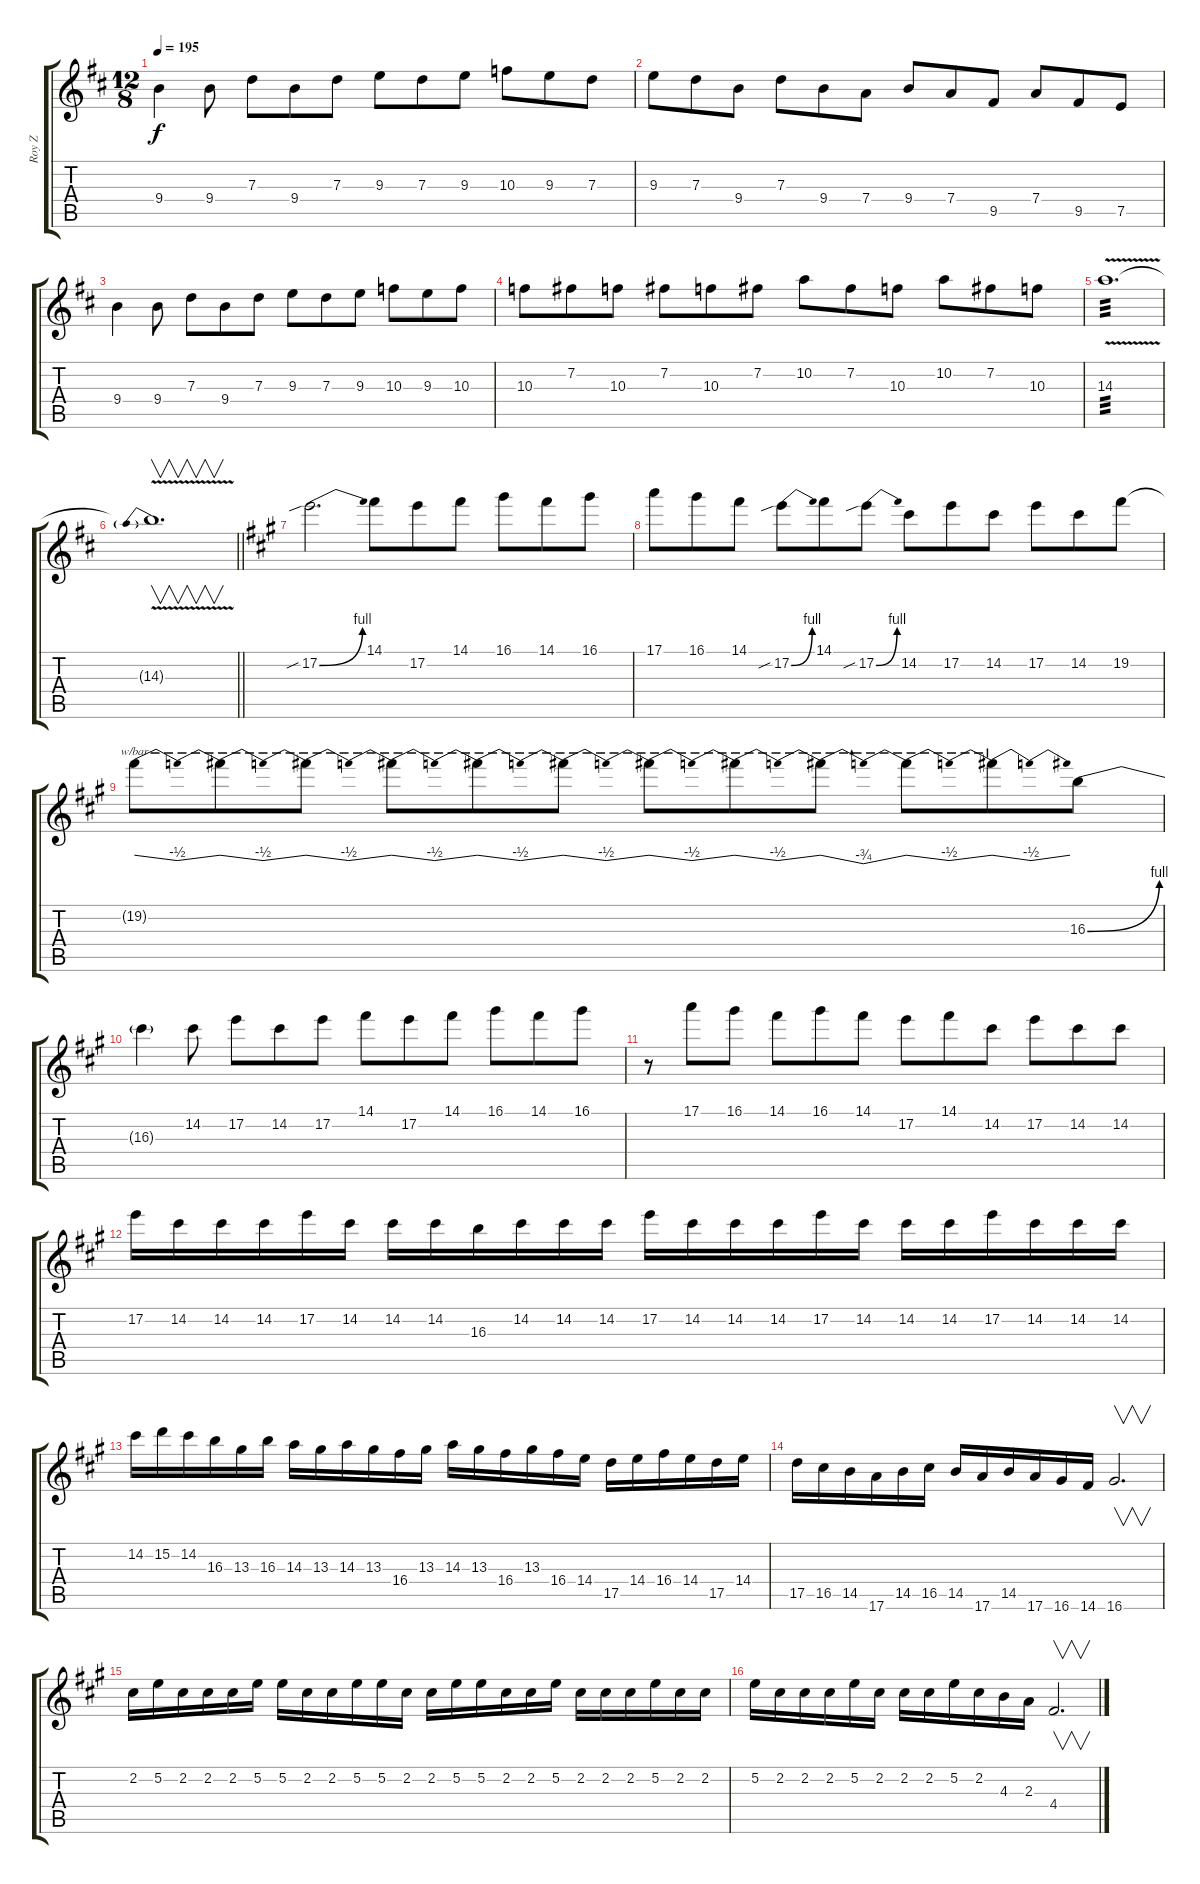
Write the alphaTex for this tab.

\track ("Roy Z" "Roy Z") {instrument overdrivenguitar}
\staff {score tabs}
\tuning (E4 B3 G3 D3 A2 E2) {hide}
\ts (12 8)
\tempo 195
\clef g2
\ks d
9.4.4{dy f} 9.4.8 7.3.8 9.4.8 7.3.8 9.3.8 7.3.8 9.3.8 10.3.8 9.3.8 7.3.8 |
9.3.8 7.3.8 9.4.8 7.3.8 9.4.8 7.4.8 9.4.8 7.4.8 9.5.8 7.4.8 9.5.8 7.5.8 |
9.4.4 9.4.8 7.3.8 9.4.8 7.3.8 9.3.8 7.3.8 9.3.8 10.3.8 9.3.8 10.3.8 |
10.3.8 7.2.8 10.3.8 7.2.8 10.3.8 7.2.8 10.2.8 7.2.8 10.3.8 10.2.8 7.2.8 10.3.8 |
14.3{v}.1{d tp 3} |
\barLineRight lightlight
14.3{be (prebend 0 4 60 4) t}.1{v d} |
\ks a
17.2{be (bend 0 0 60 4) sib}.2{d} 14.1.8 17.2.8 14.1.8 16.1.8 14.1.8 16.1.8 |
17.1.8 16.1.8 14.1.8 17.2{be (bend 0 0 60 4) sib}.8 14.1.8 17.2{be (bend 0 0 60 4) sib}.8 14.2.8 17.2.8 14.2.8 17.2.8 14.2.8 19.2.8 |
19.2{t}.8{tbe (dip default 0 0 30 -2 60 0)} 19.2{t}.8{tbe (dip default 0 0 30 -2 60 0)} 19.2{t}.8{tbe (dip default 0 0 30 -2 60 0)} 19.2{t}.8{tbe (dip default 0 0 30 -2 60 0)} 19.2{t}.8{tbe (dip default 0 0 30 -2 60 0)} 19.2{t}.8{tbe (dip default 0 0 30 -2 60 0)} 19.2{t}.8{tbe (dip default 0 0 30 -2 60 0)} 19.2{t}.8{tbe (dip default 0 0 30 -2 60 0)} 19.2{t}.8{tbe (dip default 0 0 30 -3 60 0)} 19.2{t}.8{tbe (dip default 0 0 30 -2 60 0)} 19.2{t}.8{tbe (dip default 0 0 30 -2 60 0)} 16.3{be (bend 0 0 60 4)}.8 |
16.3{t}.4 14.2.8 17.2.8 14.2.8 17.2.8 14.1.8 17.2.8 14.1.8 16.1.8 14.1.8 16.1.8 |
r.8 17.1.8 16.1.8 14.1.8 16.1.8 14.1.8 17.2.8 14.1.8 14.2.8 17.2.8 14.2.8 14.2.8 |
17.2.16 14.2.16 14.2.16 14.2.16 17.2.16 14.2.16 14.2.16 14.2.16 16.3.16 14.2.16 14.2.16 14.2.16 17.2.16 14.2.16 14.2.16 14.2.16 17.2.16 14.2.16 14.2.16 14.2.16 17.2.16 14.2.16 14.2.16 14.2.16 |
14.2.16 15.2.16 14.2.16 16.3.16 13.3.16 16.3.16 14.3.16 13.3.16 14.3.16 13.3.16 16.4.16 13.3.16 14.3.16 13.3.16 16.4.16 13.3.16 16.4.16 14.4.16 17.5.16 14.4.16 16.4.16 14.4.16 17.5.16 14.4.16 |
17.5.16 16.5.16 14.5.16 17.6.16 14.5.16 16.5.16 14.5.16 17.6.16 14.5.16 17.6.16 16.6.16 14.6.16 16.6.2{v d} |
2.2.16 5.2.16 2.2.16 2.2.16 2.2.16 5.2.16 5.2.16 2.2.16 2.2.16 5.2.16 5.2.16 2.2.16 2.2.16 5.2.16 5.2.16 2.2.16 2.2.16 5.2.16 2.2.16 2.2.16 2.2.16 5.2.16 2.2.16 2.2.16 |
5.2.16 2.2.16 2.2.16 2.2.16 5.2.16 2.2.16 2.2.16 2.2.16 5.2.16 2.2.16 4.3.16 2.3.16 4.4.2{v d}
